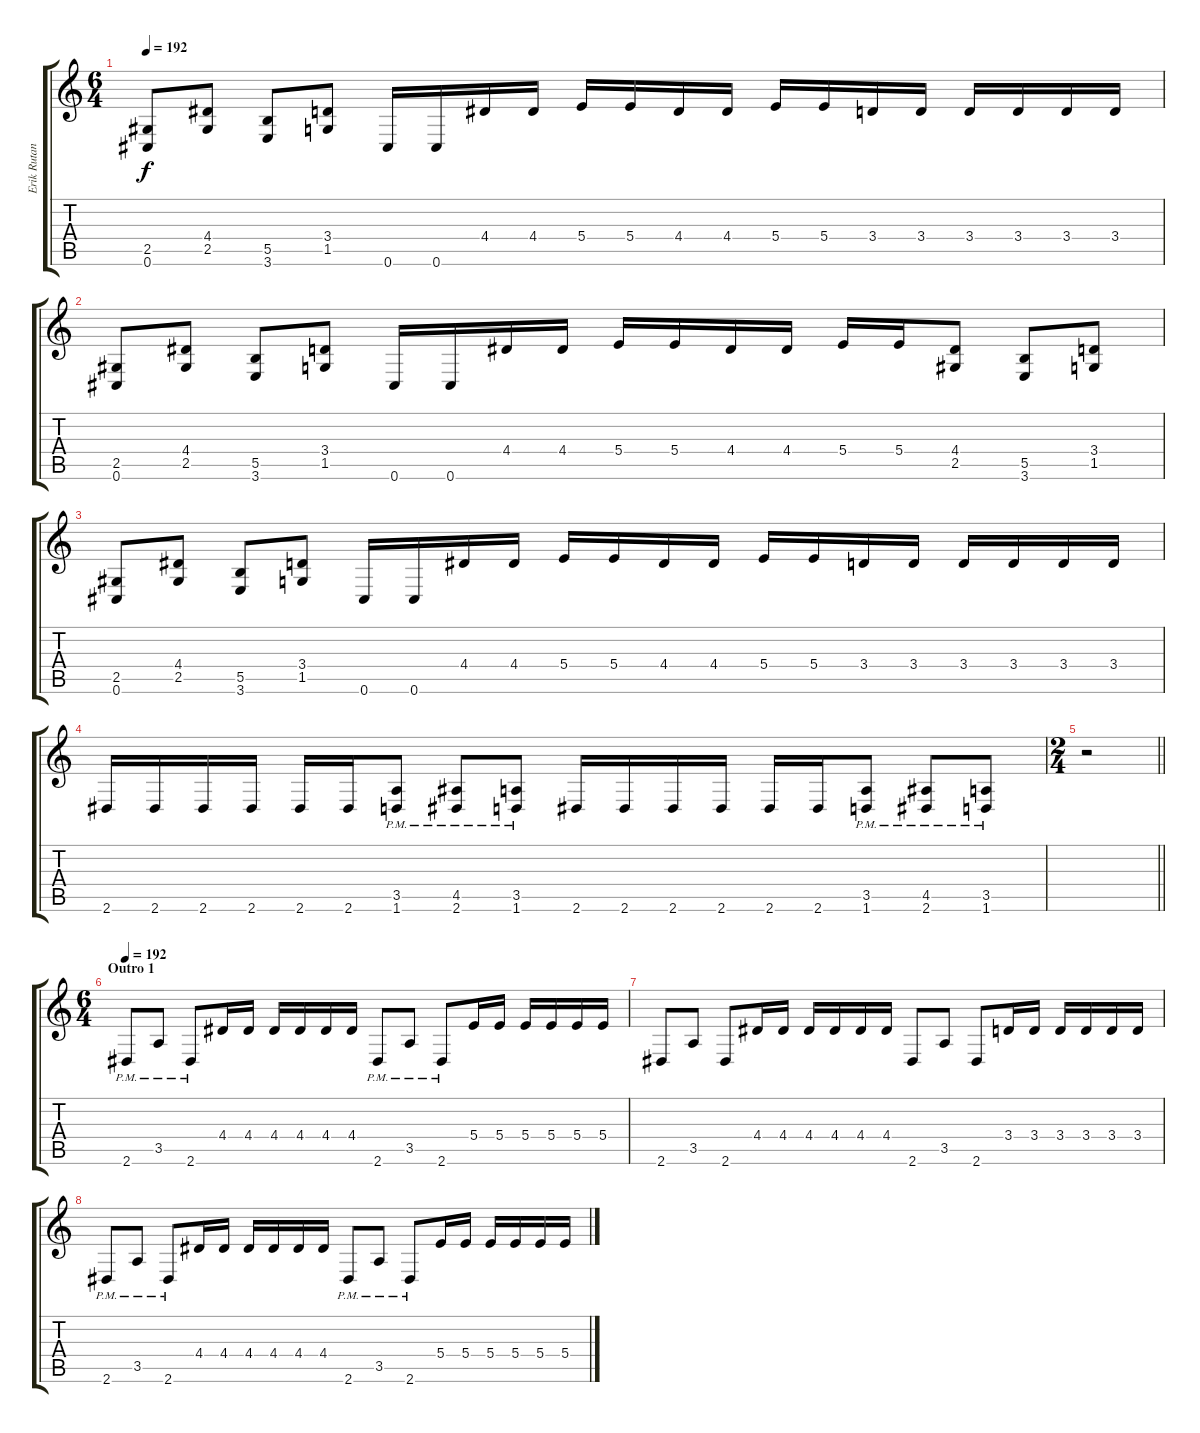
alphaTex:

\track ("Erik Rutan" "Erik Rutan") {instrument distortionguitar}
\staff {score tabs}
\tuning (Db4 Ab3 E3 B2 Gb2 Db2) {hide}
\ts (6 4)
\tempo 192
\clef g2
\ks c
(2.5 0.6).8{dy f} (4.4 2.5).8 (5.5 3.6).8 (3.4 1.5).8 0.6.16 0.6.16 4.4.16 4.4.16 5.4.16 5.4.16 4.4.16 4.4.16 5.4.16 5.4.16 3.4.16 3.4.16 3.4.16 3.4.16 3.4.16 3.4.16 |
(2.5 0.6).8 (4.4 2.5).8 (5.5 3.6).8 (3.4 1.5).8 0.6.16 0.6.16 4.4.16 4.4.16 5.4.16 5.4.16 4.4.16 4.4.16 5.4.16 5.4.16 (4.4 2.5).8 (5.5 3.6).8 (3.4 1.5).8 |
(2.5 0.6).8 (4.4 2.5).8 (5.5 3.6).8 (3.4 1.5).8 0.6.16 0.6.16 4.4.16 4.4.16 5.4.16 5.4.16 4.4.16 4.4.16 5.4.16 5.4.16 3.4.16 3.4.16 3.4.16 3.4.16 3.4.16 3.4.16 |
2.6.16 2.6.16 2.6.16 2.6.16 2.6.16 2.6.16 (3.5{pm} 1.6{pm}).8 (4.5{pm} 2.6{pm}).8 (3.5{pm} 1.6{pm}).8 2.6.16 2.6.16 2.6.16 2.6.16 2.6.16 2.6.16 (3.5{pm} 1.6{pm}).8 (4.5{pm} 2.6{pm}).8 (3.5{pm} 1.6{pm}).8 |
\ts (2 4)
\barLineRight lightlight
r.2 |
\ts (6 4)
\section ("" "Outro 1")
\tempo 192
2.6{pm}.8 3.5{pm}.8 2.6{pm}.8 4.4.16 4.4.16 4.4.16 4.4.16 4.4.16 4.4.16 2.6{pm}.8 3.5{pm}.8 2.6{pm}.8 5.4.16 5.4.16 5.4.16 5.4.16 5.4.16 5.4.16 |
2.6.8 3.5.8 2.6.8 4.4.16 4.4.16 4.4.16 4.4.16 4.4.16 4.4.16 2.6.8 3.5.8 2.6.8 3.4.16 3.4.16 3.4.16 3.4.16 3.4.16 3.4.16 |
2.6{pm}.8 3.5{pm}.8 2.6{pm}.8 4.4.16 4.4.16 4.4.16 4.4.16 4.4.16 4.4.16 2.6{pm}.8 3.5{pm}.8 2.6{pm}.8 5.4.16 5.4.16 5.4.16 5.4.16 5.4.16 5.4.16
